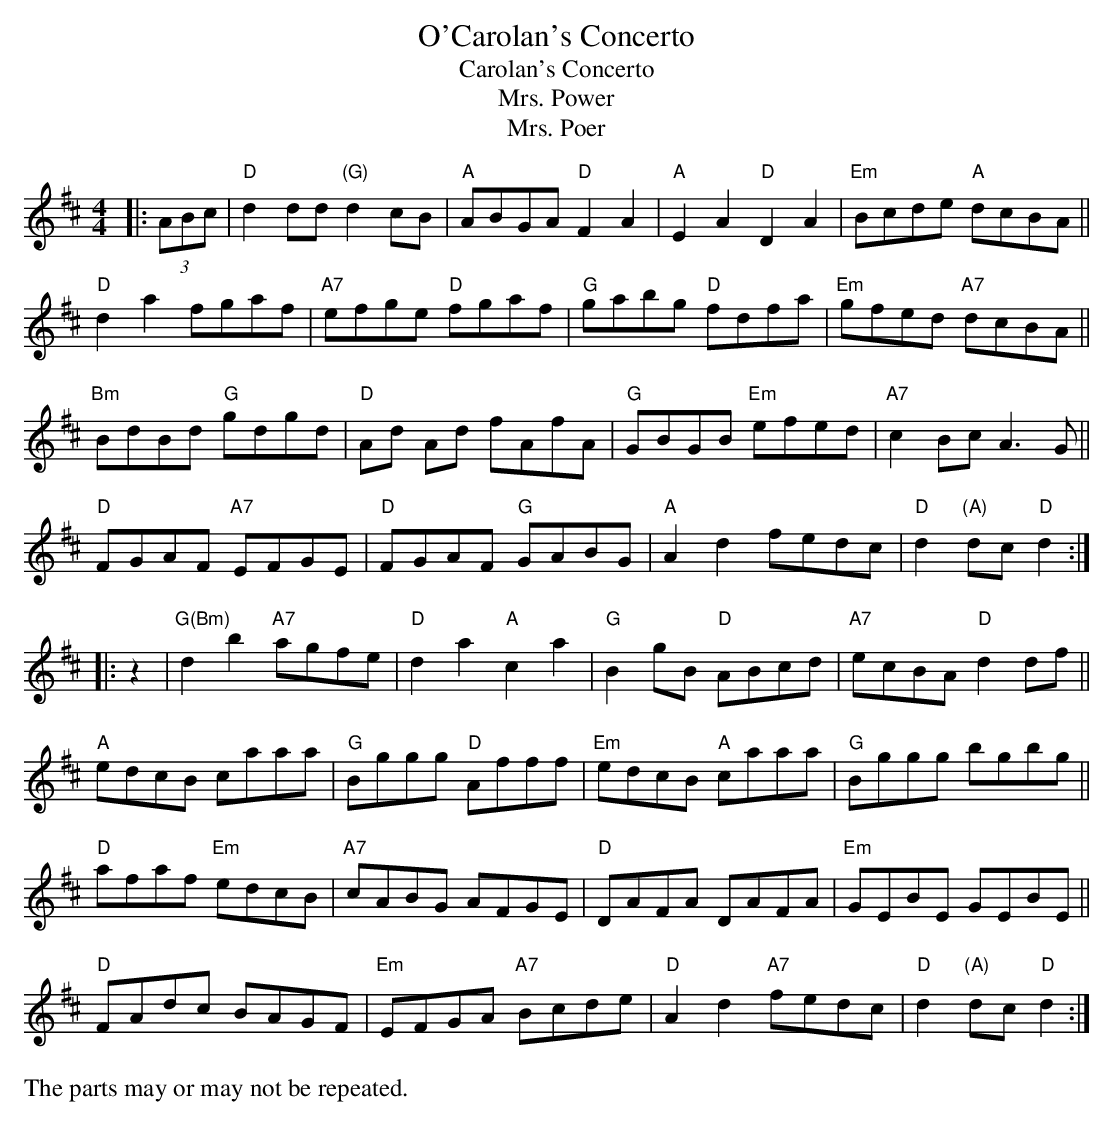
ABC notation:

X:1
T: O'Carolan's Concerto
T: Carolan's Concerto
T: Mrs. Power
T: Mrs. Poer
M: 4/4
L: 1/8
K: D
|: (3ABc |\
"D"d2dd "(G)"d2cB | "A"ABGA "D"F2A2 | "A"E2A2"D"D2A2 | "Em"Bcde "A"dcBA ||
"D"d2a2 fgaf | "A7"efge "D"fgaf | "G"gabg "D"fdfa | "Em"gfed "A7"dcBA ||
"Bm"BdBd "G"gdgd | "D"Ad Ad fAfA | "G"GBGB "Em"efed | "A7"c2 Bc A3G ||
"D"FGAF "A7"EFGE | "D"FGAF "G"GABG | "A"A2d2 fedc | "D"d2"(A)"dc "D"d2 :|
|: z2 |\
"G(Bm)"d2b2 "A7"agfe | "D"d2a2 "A"c2a2 | "G"B2gB "D"ABcd | "A7"ecBA "D"d2df ||
"A"edcB caaa | "G"Bggg "D"Afff | "Em"edcB "A"caaa | "G"Bggg bgbg ||
"D"afaf "Em"edcB | "A7"cABG AFGE | "D"DAFA DAFA | "Em"GEBE GEBE ||
"D"FAdc BAGF | "Em"EFGA "A7"Bcde | "D"A2d2 "A7"fedc | "D"d2"(A)"dc "D"d2 :|
